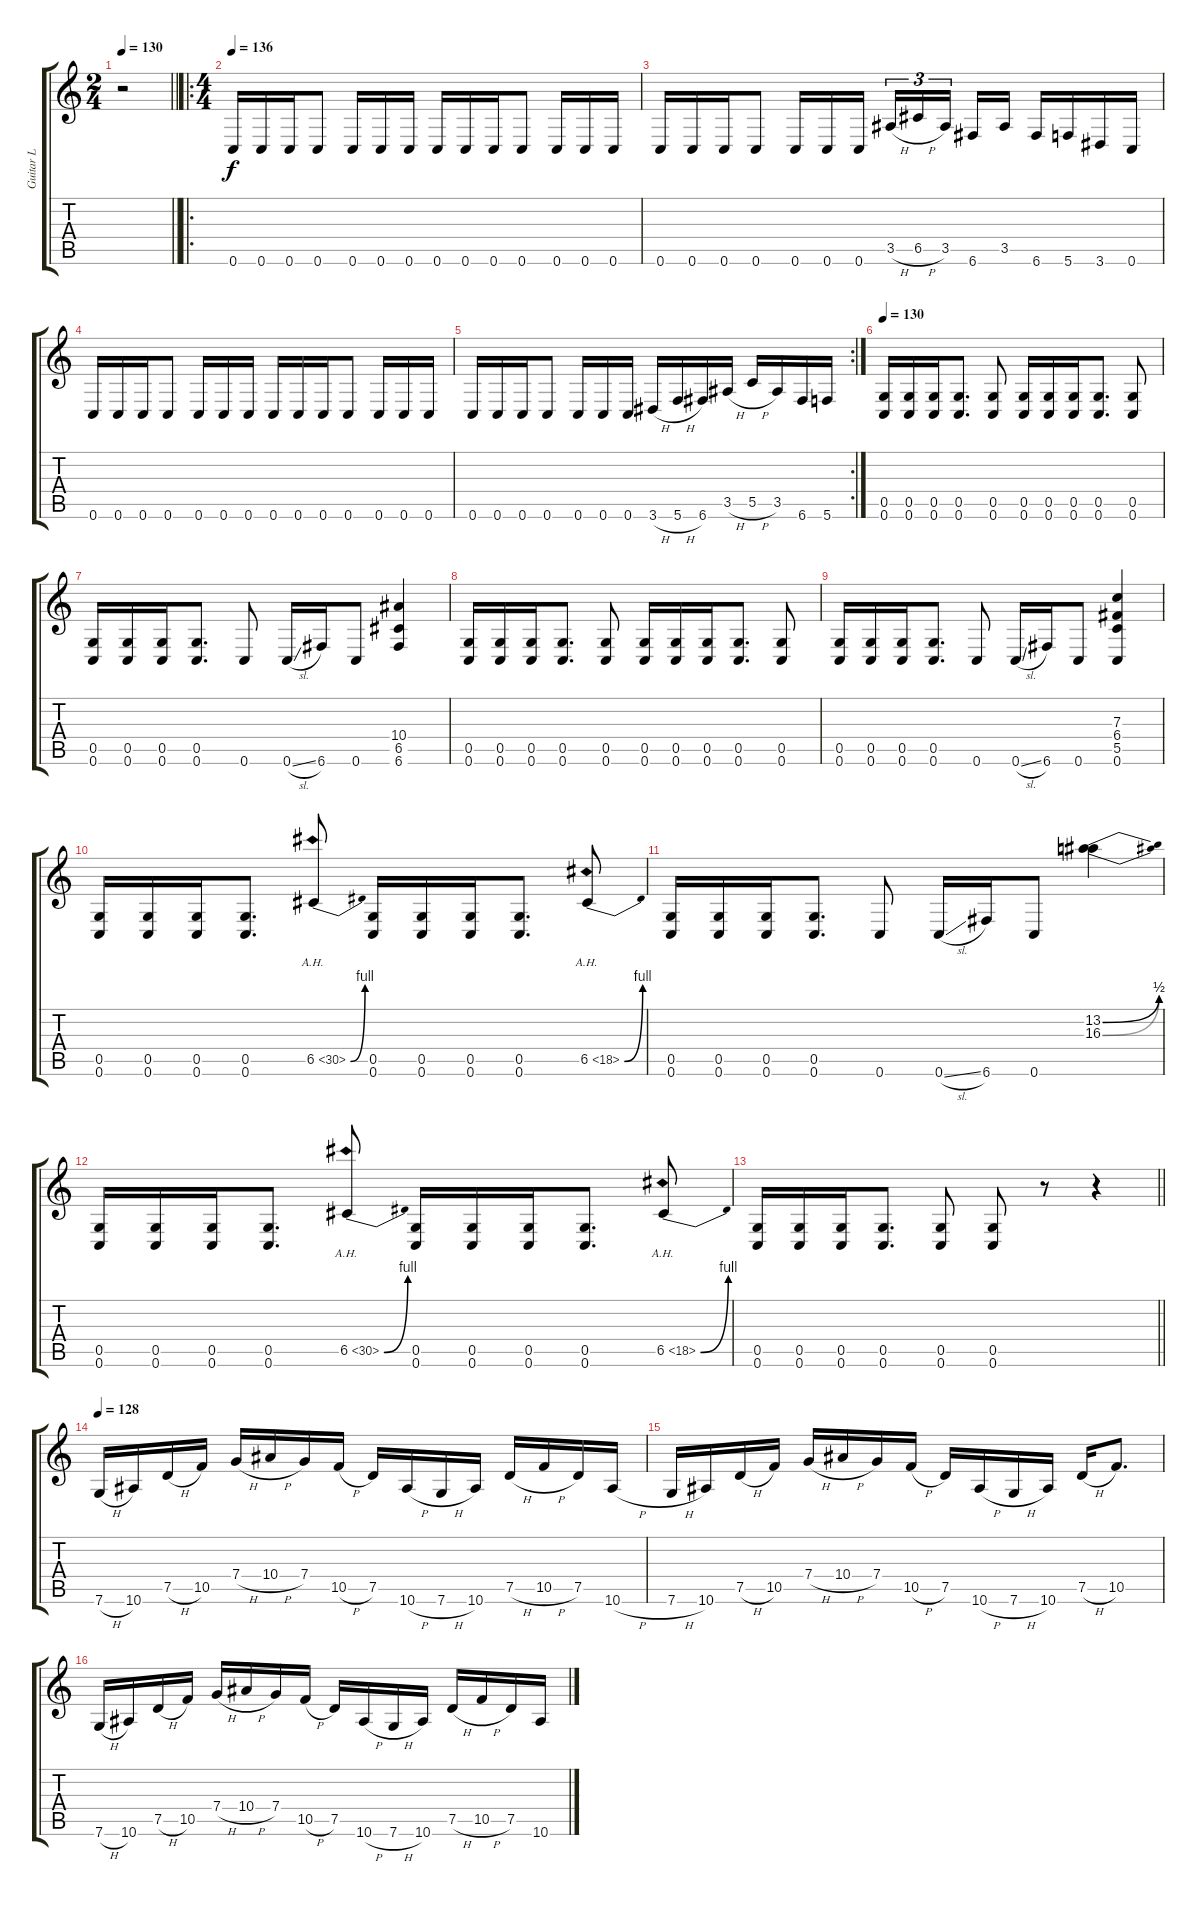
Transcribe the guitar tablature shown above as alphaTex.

\track ("Guitar L" "Guitar L") {instrument distortionguitar}
\staff {score tabs}
\tuning (D4 A3 F3 C3 G2 C2) {hide}
\ts (2 4)
\tempo 130
\clef g2
\barLineRight lightlight
\ks c
r.2{dy f} |
\ro
\ts (4 4)
\section ("" "")
\tempo 136
0.6.16 0.6.16 0.6.16 0.6.8 0.6.16 0.6.16 0.6.16 0.6.16 0.6.16 0.6.16 0.6.8 0.6.16 0.6.16 0.6.16 |
0.6.16 0.6.16 0.6.16 0.6.8 0.6.16 0.6.16 0.6.16 3.5{h}.16{tu (3 2)} 6.5{h}.16{tu (3 2)} 3.5.16{tu (3 2) beam splitsecondary} 6.6.16 3.5.16 6.6.16 5.6.16 3.6.16 0.6.16 |
0.6.16 0.6.16 0.6.16 0.6.8 0.6.16 0.6.16 0.6.16 0.6.16 0.6.16 0.6.16 0.6.8 0.6.16 0.6.16 0.6.16 |
\rc 2
0.6.16 0.6.16 0.6.16 0.6.8 0.6.16 0.6.16 0.6.16 3.6{h}.16 5.6{h}.16 6.6.16 3.5{h}.16 5.5{h}.16 3.5.16 6.6.16 5.6.16 |
\tempo 130
(0.5 0.6).16 (0.5 0.6).16 (0.5 0.6).16 (0.5 0.6).8{d} (0.5 0.6).8 (0.5 0.6).16 (0.5 0.6).16 (0.5 0.6).16 (0.5 0.6).8{d} (0.5 0.6).8 |
(0.5 0.6).16 (0.5 0.6).16 (0.5 0.6).16 (0.5 0.6).8{d} 0.6.8 0.6{sl}.16 6.6.16 0.6.8 (10.4 6.5 6.6).4 |
(0.5 0.6).16 (0.5 0.6).16 (0.5 0.6).16 (0.5 0.6).8{d} (0.5 0.6).8 (0.5 0.6).16 (0.5 0.6).16 (0.5 0.6).16 (0.5 0.6).8{d} (0.5 0.6).8 |
(0.5 0.6).16 (0.5 0.6).16 (0.5 0.6).16 (0.5 0.6).8{d} 0.6.8 0.6{sl}.16 6.6.16 0.6.8 (7.3 6.4 5.5 0.6).4 |
(0.5 0.6).16 (0.5 0.6).16 (0.5 0.6).16 (0.5 0.6).8{d} 6.5{be (bend 0 0 60 4) ah 24}.8 (0.5 0.6).16 (0.5 0.6).16 (0.5 0.6).16 (0.5 0.6).8{d} 6.5{be (bend 0 0 60 4) ah 12}.8 |
(0.5 0.6).16 (0.5 0.6).16 (0.5 0.6).16 (0.5 0.6).8{d} 0.6.8 0.6{sl}.16 6.6.16 0.6.8 (13.2{be (bend 0 0 60 2)} 16.3{be (bend 0 0 60 2)}).4 |
(0.5 0.6).16 (0.5 0.6).16 (0.5 0.6).16 (0.5 0.6).8{d} 6.5{be (bend 0 0 60 4) ah 24}.8 (0.5 0.6).16 (0.5 0.6).16 (0.5 0.6).16 (0.5 0.6).8{d} 6.5{be (bend 0 0 60 4) ah 12}.8 |
\barLineRight lightlight
(0.5 0.6).16 (0.5 0.6).16 (0.5 0.6).16 (0.5 0.6).8{d} (0.5 0.6).8 (0.5 0.6).8 r.8 r.4 |
\section ("" "")
\tempo 128
7.6{h}.16 10.6.16 7.5{h}.16 10.5.16 7.4{h}.16 10.4{h}.16 7.4.16 10.5{h}.16 7.5.16 10.6{h}.16 7.6{h}.16 10.6.16 7.5{h}.16 10.5{h}.16 7.5.16 10.6{h}.16 |
7.6{h}.16 10.6.16 7.5{h}.16 10.5.16 7.4{h}.16 10.4{h}.16 7.4.16 10.5{h}.16 7.5.16 10.6{h}.16 7.6{h}.16 10.6.16 7.5{h}.16 10.5.8{d} |
7.6{h}.16 10.6.16 7.5{h}.16 10.5.16 7.4{h}.16 10.4{h}.16 7.4.16 10.5{h}.16 7.5.16 10.6{h}.16 7.6{h}.16 10.6.16 7.5{h}.16 10.5{h}.16 7.5.16 10.6{h}.16
